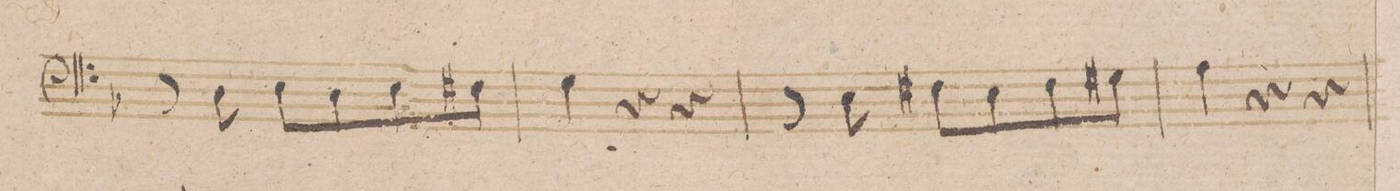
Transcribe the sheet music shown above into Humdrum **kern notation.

**kern	**dynam
*I"Trombono	*
*clefF4	*
*k[b-]	*
*met(c|)	*
*M3/4	*
8r	.
8D\	.
8E\L	.
8D\	.
8E\	.
8F#X\J	.
=195	=195
4G\	.
4r	.
4r	.
=196	=196
8r	.
8E\	.
8F#X\L	.
8E\	.
8F#\	.
8G#X\J	.
=197	=197
4A\	.
4r	.
4r	.
=198	=198
*-	*-
